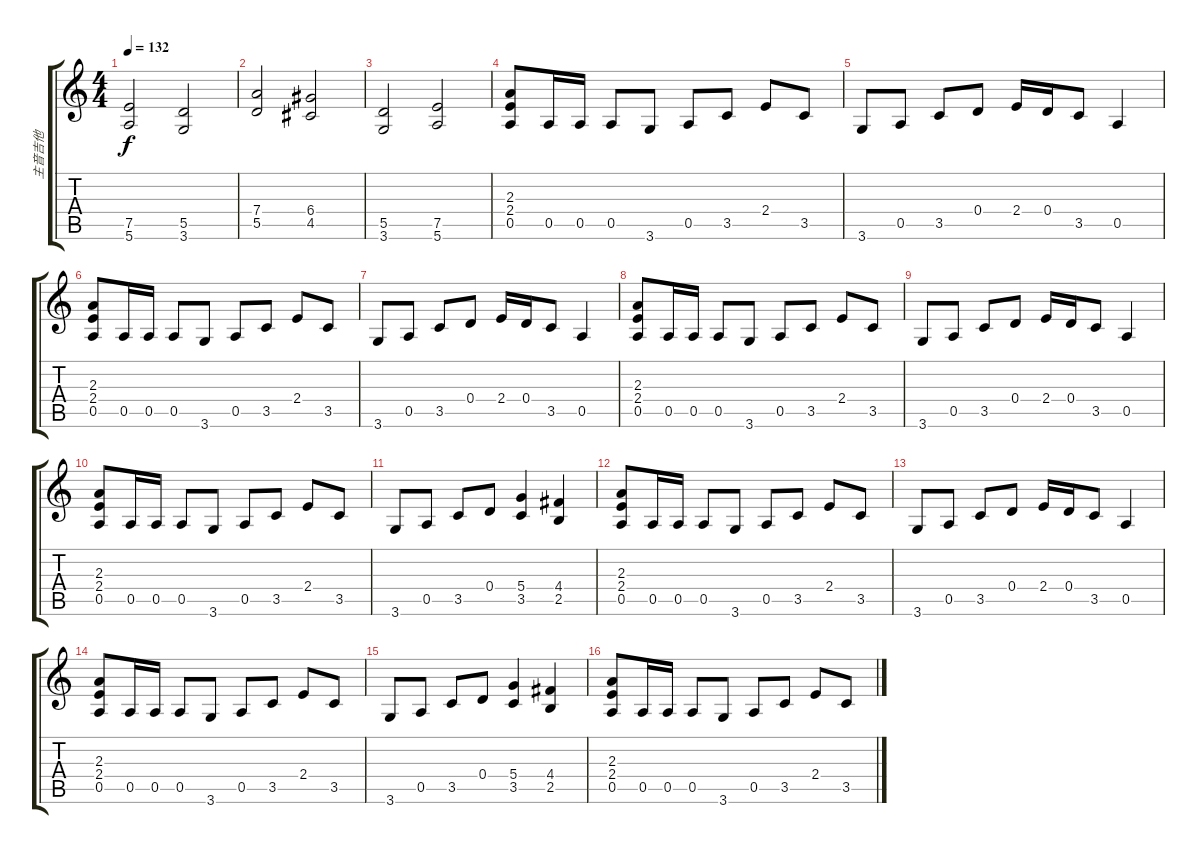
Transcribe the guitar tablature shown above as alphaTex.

\track ("主音吉他" "主音吉他") {instrument distortionguitar}
\staff {score tabs}
\tuning (E4 B3 G3 D3 A2 E2) {hide}
\ts (4 4)
\tempo 132
\clef g2
\ks c
(7.5 5.6).2{dy f} (5.5 3.6).2 |
(7.4 5.5).2 (6.4 4.5).2 |
(5.5 3.6).2 (7.5 5.6).2 |
(2.3 2.4 0.5).8 0.5.16 0.5.16 0.5.8 3.6.8 0.5.8 3.5.8 2.4.8 3.5.8 |
3.6.8 0.5.8 3.5.8 0.4.8 2.4.16 0.4.16 3.5.8 0.5.4 |
(2.3 2.4 0.5).8 0.5.16 0.5.16 0.5.8 3.6.8 0.5.8 3.5.8 2.4.8 3.5.8 |
3.6.8 0.5.8 3.5.8 0.4.8 2.4.16 0.4.16 3.5.8 0.5.4 |
(2.3 2.4 0.5).8 0.5.16 0.5.16 0.5.8 3.6.8 0.5.8 3.5.8 2.4.8 3.5.8 |
3.6.8 0.5.8 3.5.8 0.4.8 2.4.16 0.4.16 3.5.8 0.5.4 |
(2.3 2.4 0.5).8 0.5.16 0.5.16 0.5.8 3.6.8 0.5.8 3.5.8 2.4.8 3.5.8 |
3.6.8 0.5.8 3.5.8 0.4.8 (5.4 3.5).4 (4.4 2.5).4 |
(2.3 2.4 0.5).8 0.5.16 0.5.16 0.5.8 3.6.8 0.5.8 3.5.8 2.4.8 3.5.8 |
3.6.8 0.5.8 3.5.8 0.4.8 2.4.16 0.4.16 3.5.8 0.5.4 |
(2.3 2.4 0.5).8 0.5.16 0.5.16 0.5.8 3.6.8 0.5.8 3.5.8 2.4.8 3.5.8 |
3.6.8 0.5.8 3.5.8 0.4.8 (5.4 3.5).4 (4.4 2.5).4 |
(2.3 2.4 0.5).8 0.5.16 0.5.16 0.5.8 3.6.8 0.5.8 3.5.8 2.4.8 3.5.8
